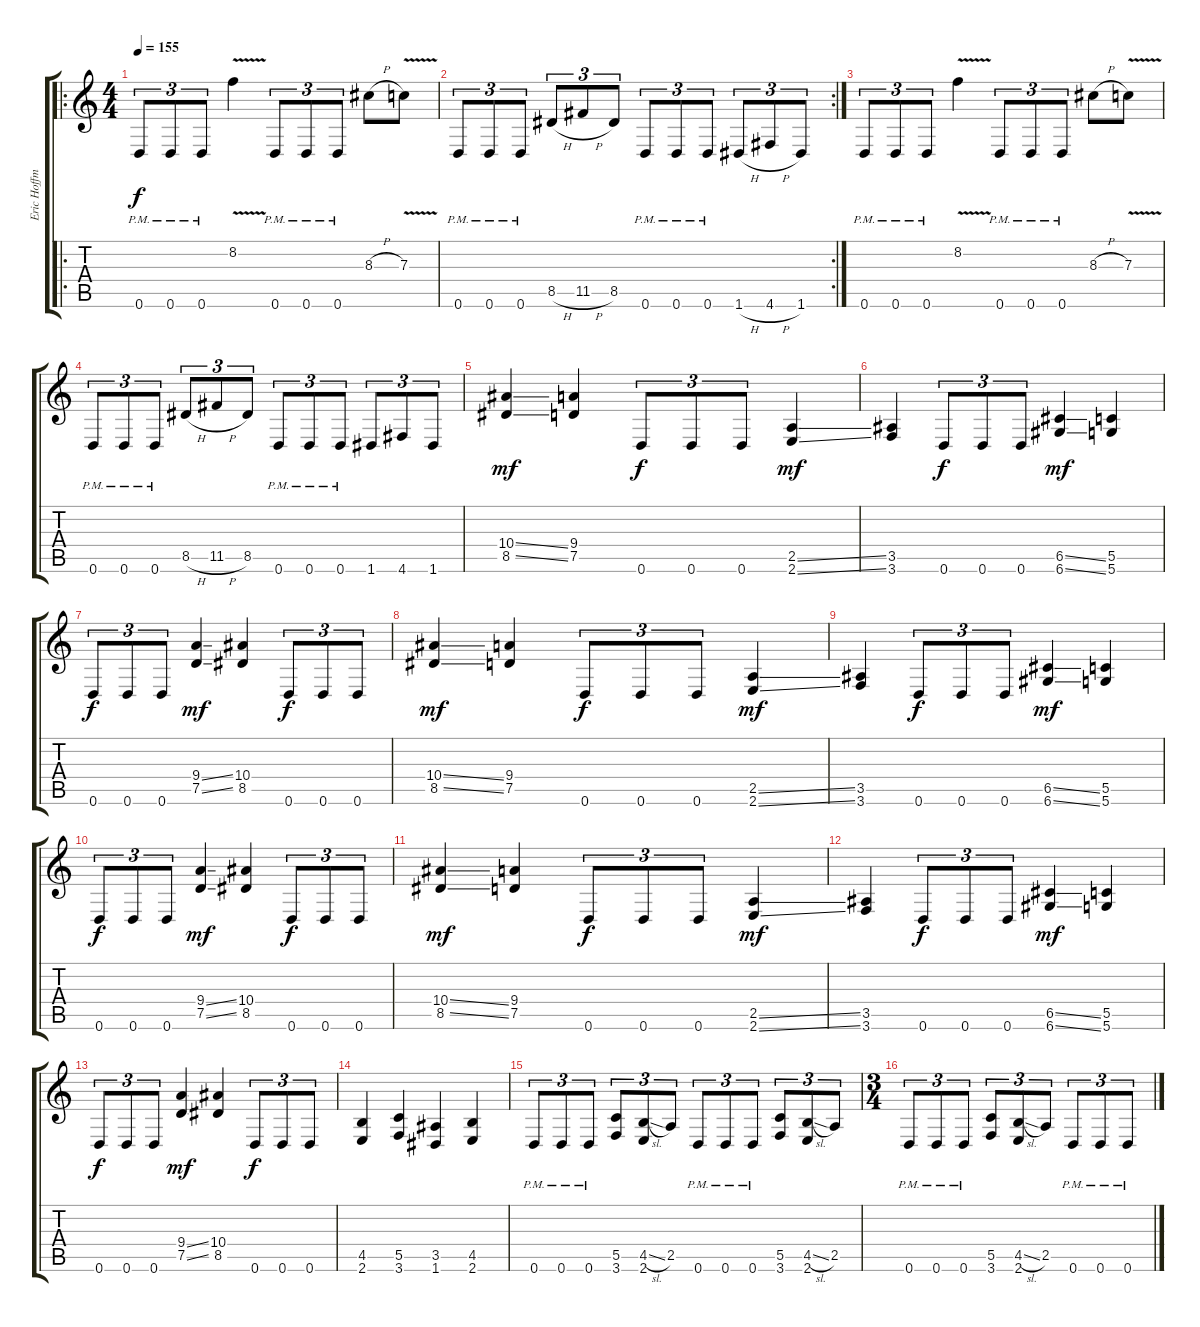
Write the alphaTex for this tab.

\track ("Eric Hoffman" "Eric Hoffm") {instrument distortionguitar}
\staff {score tabs}
\tuning (D4 A3 F3 C3 G2 D2) {hide}
\ro
\ts (4 4)
\tempo 155
\clef g2
\ks c
0.6{pm}.8{tu (3 2) dy f} 0.6{pm}.8{tu (3 2)} 0.6{pm}.8{tu (3 2)} 8.2{v}.4 0.6{pm}.8{tu (3 2)} 0.6{pm}.8{tu (3 2)} 0.6{pm}.8{tu (3 2)} 8.3{h}.8 7.3{v}.8 |
\rc 2
0.6{pm}.8{tu (3 2)} 0.6{pm}.8{tu (3 2)} 0.6{pm}.8{tu (3 2)} 8.5{h}.8{tu (3 2)} 11.5{h}.8{tu (3 2)} 8.5.8{tu (3 2)} 0.6{pm}.8{tu (3 2)} 0.6{pm}.8{tu (3 2)} 0.6{pm}.8{tu (3 2)} 1.6{h}.8{tu (3 2)} 4.6{h}.8{tu (3 2)} 1.6.8{tu (3 2)} |
0.6{pm}.8{tu (3 2)} 0.6{pm}.8{tu (3 2)} 0.6{pm}.8{tu (3 2)} 8.2{v}.4 0.6{pm}.8{tu (3 2)} 0.6{pm}.8{tu (3 2)} 0.6{pm}.8{tu (3 2)} 8.3{h}.8 7.3{v}.8 |
0.6{pm}.8{tu (3 2)} 0.6{pm}.8{tu (3 2)} 0.6{pm}.8{tu (3 2)} 8.5{h}.8{tu (3 2)} 11.5{h}.8{tu (3 2)} 8.5.8{tu (3 2)} 0.6{pm}.8{tu (3 2)} 0.6{pm}.8{tu (3 2)} 0.6{pm}.8{tu (3 2)} 1.6.8{tu (3 2)} 4.6.8{tu (3 2)} 1.6.8{tu (3 2)} |
(10.4{ss} 8.5{ss}).4{dy mf} (9.4 7.5).4 0.6.8{tu (3 2) dy f} 0.6.8{tu (3 2)} 0.6.8{tu (3 2)} (2.5{ss} 2.6{ss}).4{dy mf} |
(3.5 3.6).4 0.6.8{tu (3 2) dy f} 0.6.8{tu (3 2)} 0.6.8{tu (3 2)} (6.5{ss} 6.6{ss}).4{dy mf} (5.5 5.6).4 |
0.6.8{tu (3 2) dy f} 0.6.8{tu (3 2)} 0.6.8{tu (3 2)} (9.4{ss} 7.5{ss}).4{dy mf} (10.4 8.5).4 0.6.8{tu (3 2) dy f} 0.6.8{tu (3 2)} 0.6.8{tu (3 2)} |
(10.4{ss} 8.5{ss}).4{dy mf} (9.4 7.5).4 0.6.8{tu (3 2) dy f} 0.6.8{tu (3 2)} 0.6.8{tu (3 2)} (2.5{ss} 2.6{ss}).4{dy mf} |
(3.5 3.6).4 0.6.8{tu (3 2) dy f} 0.6.8{tu (3 2)} 0.6.8{tu (3 2)} (6.5{ss} 6.6{ss}).4{dy mf} (5.5 5.6).4 |
0.6.8{tu (3 2) dy f} 0.6.8{tu (3 2)} 0.6.8{tu (3 2)} (9.4{ss} 7.5{ss}).4{dy mf} (10.4 8.5).4 0.6.8{tu (3 2) dy f} 0.6.8{tu (3 2)} 0.6.8{tu (3 2)} |
(10.4{ss} 8.5{ss}).4{dy mf} (9.4 7.5).4 0.6.8{tu (3 2) dy f} 0.6.8{tu (3 2)} 0.6.8{tu (3 2)} (2.5{ss} 2.6{ss}).4{dy mf} |
(3.5 3.6).4 0.6.8{tu (3 2) dy f} 0.6.8{tu (3 2)} 0.6.8{tu (3 2)} (6.5{ss} 6.6{ss}).4{dy mf} (5.5 5.6).4 |
0.6.8{tu (3 2) dy f} 0.6.8{tu (3 2)} 0.6.8{tu (3 2)} (9.4{ss} 7.5{ss}).4{dy mf} (10.4 8.5).4 0.6.8{tu (3 2) dy f} 0.6.8{tu (3 2)} 0.6.8{tu (3 2)} |
(4.5 2.6).4 (5.5 3.6).4 (3.5 1.6).4 (4.5 2.6).4 |
0.6{pm}.8{tu (3 2)} 0.6{pm}.8{tu (3 2)} 0.6{pm}.8{tu (3 2)} (5.5 3.6).8{tu (3 2)} (4.5{sl} 2.6).8{tu (3 2)} 2.5.8{tu (3 2)} 0.6{pm}.8{tu (3 2)} 0.6{pm}.8{tu (3 2)} 0.6{pm}.8{tu (3 2)} (5.5 3.6).8{tu (3 2)} (4.5{sl} 2.6).8{tu (3 2)} 2.5.8{tu (3 2)} |
\ts (3 4)
0.6{pm}.8{tu (3 2)} 0.6{pm}.8{tu (3 2)} 0.6{pm}.8{tu (3 2)} (5.5 3.6).8{tu (3 2)} (4.5{sl} 2.6).8{tu (3 2)} 2.5.8{tu (3 2)} 0.6{pm}.8{tu (3 2)} 0.6{pm}.8{tu (3 2)} 0.6{pm}.8{tu (3 2)}
